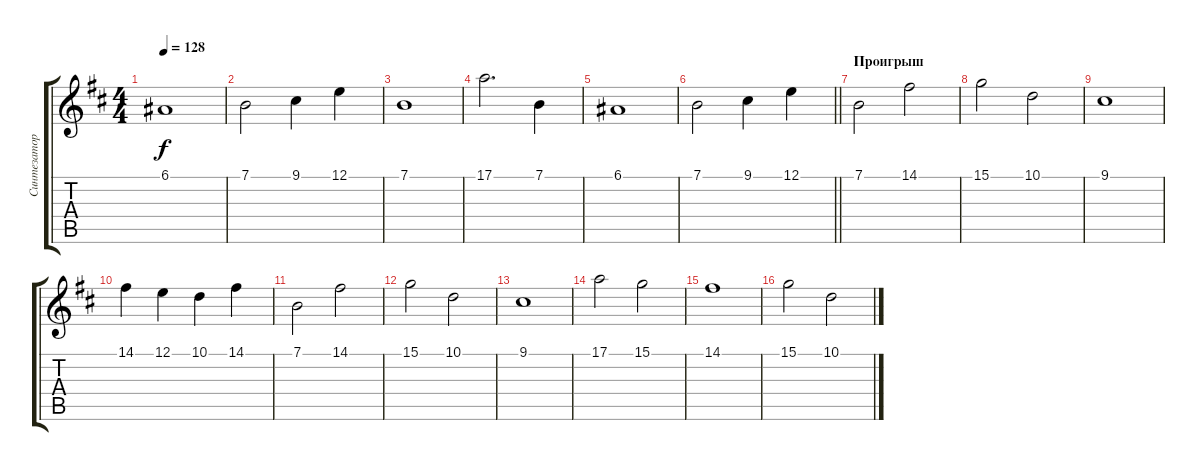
\track ("Синтезатор" "Синтезатор") {instrument stringensemble1}
\staff {score tabs}
\tuning (E4 B3 G3 D3 A2 E2) {hide}
\ts (4 4)
\tempo 128
\clef g2
\ks bminor
6.1.1{dy f} |
7.1.2 9.1.4 12.1.4 |
7.1.1 |
17.1.2{d} 7.1.4 |
6.1.1 |
\barLineRight lightlight
7.1.2 9.1.4 12.1.4 |
\section ("" "Проигрыш")
7.1.2 14.1.2 |
15.1.2 10.1.2 |
9.1.1 |
14.1.4 12.1.4 10.1.4 14.1.4 |
7.1.2 14.1.2 |
15.1.2 10.1.2 |
9.1.1 |
17.1.2 15.1.2 |
14.1.1 |
15.1.2 10.1.2
